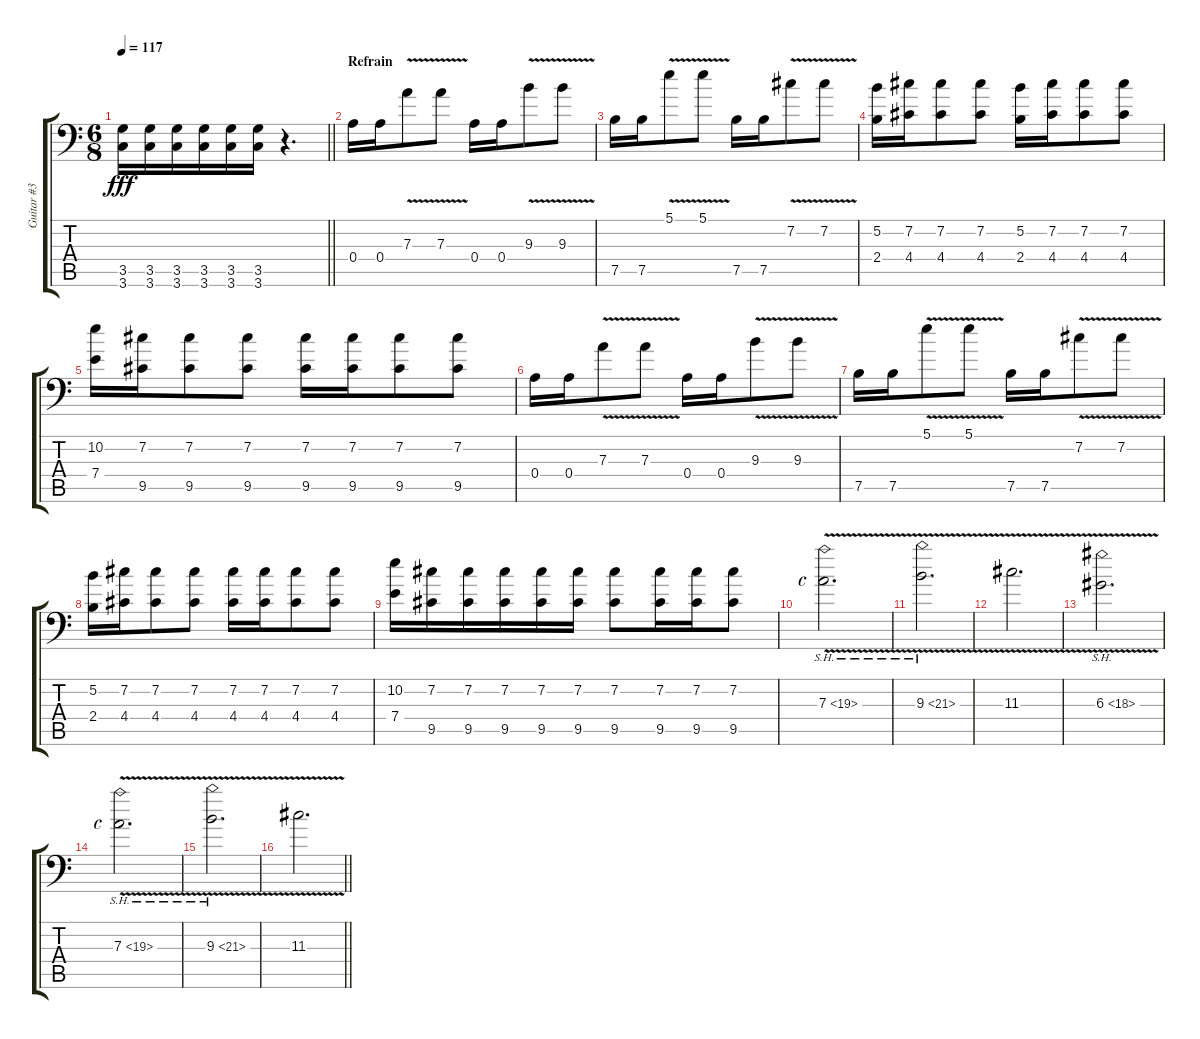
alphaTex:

\track ("Guitar #3 Add." "Guitar #3 ") {instrument distortionguitar}
\staff {score tabs}
\tuning (B3 Gb3 D3 A2 E2 A1) {hide}
\ts (6 8)
\tempo 117
\clef f4
\barLineRight lightlight
\ks c
(3.5 3.6).16{dy fff} (3.5 3.6).16 (3.5 3.6).16 (3.5 3.6).16 (3.5 3.6).16 (3.5 3.6).16 r.4{d} |
\section ("" "Refrain ")
0.4.16 0.4.16 7.3{v}.8 7.3{v}.8 0.4.16 0.4.16 9.3{v}.8 9.3{v}.8 |
7.5.16 7.5.16 5.1{v}.8 5.1{v}.8 7.5.16 7.5.16 7.2{v}.8 7.2{v}.8 |
(5.2 2.4).16{instrument guitarharmonics} (7.2 4.4).16 (7.2 4.4).8 (7.2 4.4).8 (5.2 2.4).16 (7.2 4.4).16 (7.2 4.4).8 (7.2 4.4).8 |
(10.2 7.4).16 (7.2 9.5).16 (7.2 9.5).8 (7.2 9.5).8 (7.2 9.5).16 (7.2 9.5).16 (7.2 9.5).8 (7.2 9.5).8 |
0.4.16{instrument distortionguitar} 0.4.16 7.3{v}.8 7.3{v}.8 0.4.16 0.4.16 9.3{v}.8 9.3{v}.8 |
7.5.16 7.5.16 5.1{v}.8 5.1{v}.8 7.5.16 7.5.16 7.2{v}.8 7.2{v}.8 |
(5.2 2.4).16 (7.2 4.4).16 (7.2 4.4).8 (7.2 4.4).8 (7.2 4.4).16 (7.2 4.4).16 (7.2 4.4).8 (7.2 4.4).8 |
(10.2 7.4).16 (7.2 9.5).16 (7.2 9.5).16 (7.2 9.5).16 (7.2 9.5).16 (7.2 9.5).16 (7.2 9.5).8 (7.2 9.5).16 (7.2 9.5).16 (7.2 9.5).8 |
7.3{sh 12 v rf 5}.2{d instrument guitarharmonics} |
9.3{sh 12 v}.2{d} |
11.3{v}.2{d} |
6.3{sh 12 v}.2{d} |
7.3{sh 12 v rf 5}.2{d} |
9.3{sh 12 v}.2{d} |
\barLineRight lightlight
11.3{v}.2{d}
